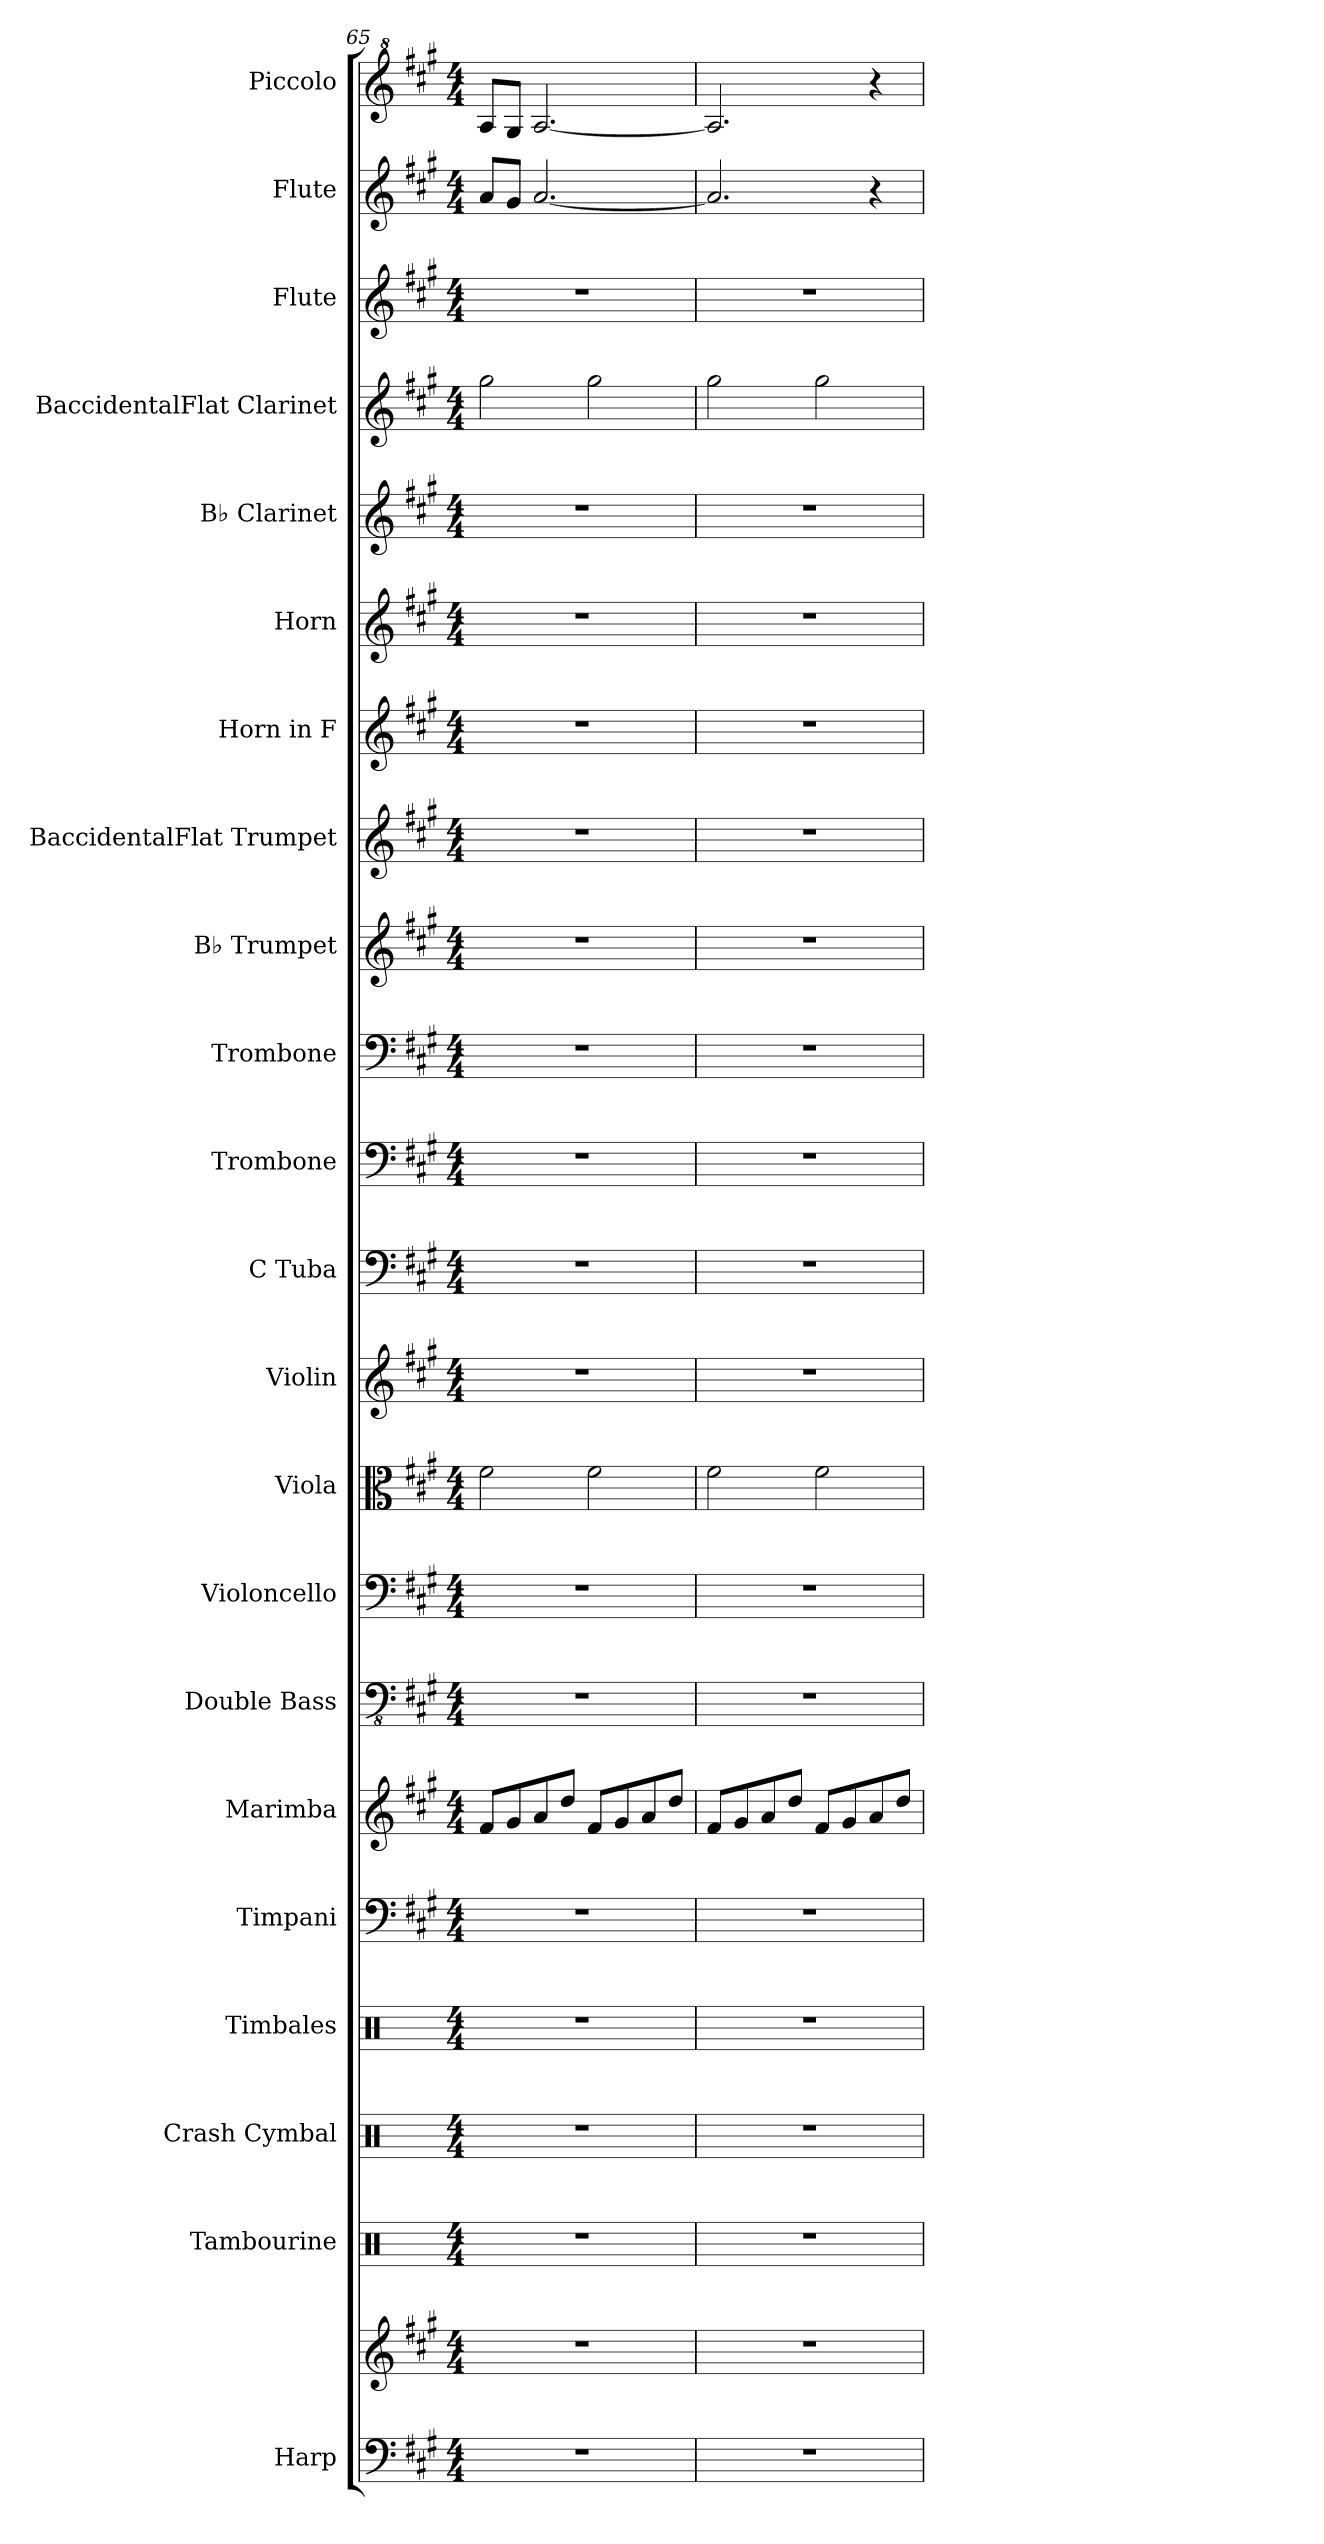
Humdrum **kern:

**kern	**kern	**kern	**kern	**kern	**kern	**kern	**kern	**kern	**kern	**kern	**kern	**kern	**kern	**kern	**kern	**kern	**kern	**kern	**kern	**kern	**kern	**kern
*part22	*part22	*part21	*part20	*part19	*part18	*part17	*part16	*part15	*part14	*part13	*part12	*part11	*part10	*part9	*part8	*part7	*part6	*part5	*part4	*part3	*part2	*part1
*staff23	*staff22	*staff21	*staff20	*staff19	*staff18	*staff17	*staff16	*staff15	*staff14	*staff13	*staff12	*staff11	*staff10	*staff9	*staff8	*staff7	*staff6	*staff5	*staff4	*staff3	*staff2	*staff1
*I"Harp	*	*I"Tambourine	*I"Crash Cymbal	*I"Timbales	*I"Timpani	*I"Marimba	*I"Double Bass	*I"Violoncello	*I"Viola	*I"Violin	*I"C Tuba	*I"Trombone	*I"Trombone	*I"B♭ Trumpet	*I"BaccidentalFlat Trumpet	*I"Horn in F	*I"Horn	*I"B♭ Clarinet	*I"BaccidentalFlat Clarinet	*I"Flute	*I"Flute	*I"Piccolo
*I'Hrp.	*	*I'Tamb.	*I'Cr. Cym.	*I'Timb.	*I'Timp.	*I'Mrm.	*	*I'Vlc.	*I'Vla.	*I'Vln.	*I'C Tu.	*I'Tbn.	*I'Trb.	*I'B♭ Tpt.	*I'BaccidentalFlat Tpt.	*	*I'Hn.	*I'B♭ Cl.	*I'BaccidentalFlat Cl.	*I'Fl.	*I'Fl.	*I'Picc.
*clefF4	*clefG2	*clefX	*clefX	*clefX	*clefF4	*clefG2	*clefFv4	*clefF4	*clefC3	*clefG2	*clefF4	*clefF4	*clefF4	*clefG2	*clefG2	*clefG2	*clefG2	*clefG2	*clefG2	*clefG2	*clefG2	*clefG^2
*	*	*	*	*	*	*	*ITrd7c12	*	*	*	*	*	*	*ITrd1c2	*ITrd1c2	*ITrd4c7	*ITrd4c7	*ITrd1c2	*ITrd1c2	*	*	*ITrd-7c-12
*k[f#c#g#]	*k[f#c#g#]	*k[]	*k[]	*k[]	*k[f#c#g#]	*k[f#c#g#]	*k[f#c#g#]	*k[f#c#g#]	*k[f#c#g#]	*k[f#c#g#]	*k[f#c#g#]	*k[f#c#g#]	*k[f#c#g#]	*k[f#]	*k[f#]	*k[f#c#]	*k[f#c#]	*k[f#]	*k[f#]	*k[f#c#g#]	*k[f#c#g#]	*k[f#c#g#]
*M4/4	*M4/4	*M4/4	*M4/4	*M4/4	*M4/4	*M4/4	*M4/4	*M4/4	*M4/4	*M4/4	*M4/4	*M4/4	*M4/4	*M4/4	*M4/4	*M4/4	*M4/4	*M4/4	*M4/4	*M4/4	*M4/4	*M4/4
=65	=65	=65	=65	=65	=65	=65	=65	=65	=65	=65	=65	=65	=65	=65	=65	=65	=65	=65	=65	=65	=65	=65
1r	1r	1r	1r	1r	1r	8f#/L	1r	1r	2f#\	1r	1r	1r	1r	1r	1r	1r	1r	1r	2ff#\	1r	8a/L	8aa/L
.	.	.	.	.	.	8g#/	.	.	.	.	.	.	.	.	.	.	.	.	.	.	8g#/J	8gg#/J
.	.	.	.	.	.	8a/	.	.	.	.	.	.	.	.	.	.	.	.	.	.	[2.a/	[2.aa/
.	.	.	.	.	.	8dd/J	.	.	.	.	.	.	.	.	.	.	.	.	.	.	.	.
.	.	.	.	.	.	8f#/L	.	.	2f#\	.	.	.	.	.	.	.	.	.	2ff#\	.	.	.
.	.	.	.	.	.	8g#/	.	.	.	.	.	.	.	.	.	.	.	.	.	.	.	.
.	.	.	.	.	.	8a/	.	.	.	.	.	.	.	.	.	.	.	.	.	.	.	.
.	.	.	.	.	.	8dd/J	.	.	.	.	.	.	.	.	.	.	.	.	.	.	.	.
=66	=66	=66	=66	=66	=66	=66	=66	=66	=66	=66	=66	=66	=66	=66	=66	=66	=66	=66	=66	=66	=66	=66
1r	1r	1r	1r	1r	1r	8f#/L	1r	1r	2f#\	1r	1r	1r	1r	1r	1r	1r	1r	1r	2ff#\	1r	2.a/]	2.aa/]
.	.	.	.	.	.	8g#/	.	.	.	.	.	.	.	.	.	.	.	.	.	.	.	.
.	.	.	.	.	.	8a/	.	.	.	.	.	.	.	.	.	.	.	.	.	.	.	.
.	.	.	.	.	.	8dd/J	.	.	.	.	.	.	.	.	.	.	.	.	.	.	.	.
.	.	.	.	.	.	8f#/L	.	.	2f#\	.	.	.	.	.	.	.	.	.	2ff#\	.	.	.
.	.	.	.	.	.	8g#/	.	.	.	.	.	.	.	.	.	.	.	.	.	.	.	.
.	.	.	.	.	.	8a/	.	.	.	.	.	.	.	.	.	.	.	.	.	.	4r	4r
.	.	.	.	.	.	8dd/J	.	.	.	.	.	.	.	.	.	.	.	.	.	.	.	.
=	=	=	=	=	=	=	=	=	=	=	=	=	=	=	=	=	=	=	=	=	=	=
*-	*-	*-	*-	*-	*-	*-	*-	*-	*-	*-	*-	*-	*-	*-	*-	*-	*-	*-	*-	*-	*-	*-
